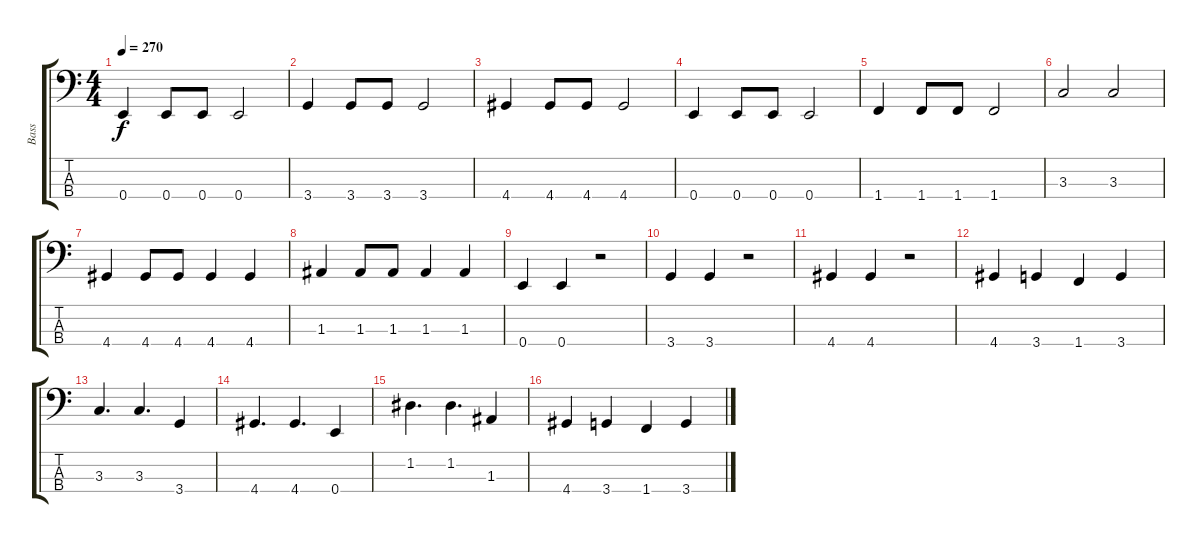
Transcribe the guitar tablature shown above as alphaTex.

\track ("Bass" "Bass") {instrument electricbassfinger}
\staff {score tabs}
\tuning (G2 D2 A1 E1) {hide}
\ts (4 4)
\tempo 270
\clef f4
\ks c
0.4.4{dy f} 0.4.8 0.4.8 0.4.2 |
3.4.4 3.4.8 3.4.8 3.4.2 |
4.4.4 4.4.8 4.4.8 4.4.2 |
0.4.4 0.4.8 0.4.8 0.4.2 |
1.4.4 1.4.8 1.4.8 1.4.2 |
3.3.2 3.3.2 |
4.4.4 4.4.8 4.4.8 4.4.4 4.4.4 |
1.3.4 1.3.8 1.3.8 1.3.4 1.3.4 |
0.4.4 0.4.4 r.2 |
3.4.4 3.4.4 r.2 |
4.4.4 4.4.4 r.2 |
4.4.4 3.4.4 1.4.4 3.4.4 |
3.3.4{d} 3.3.4{d} 3.4.4 |
4.4.4{d} 4.4.4{d} 0.4.4 |
1.2.4{d} 1.2.4{d} 1.3.4 |
4.4.4 3.4.4 1.4.4 3.4.4
